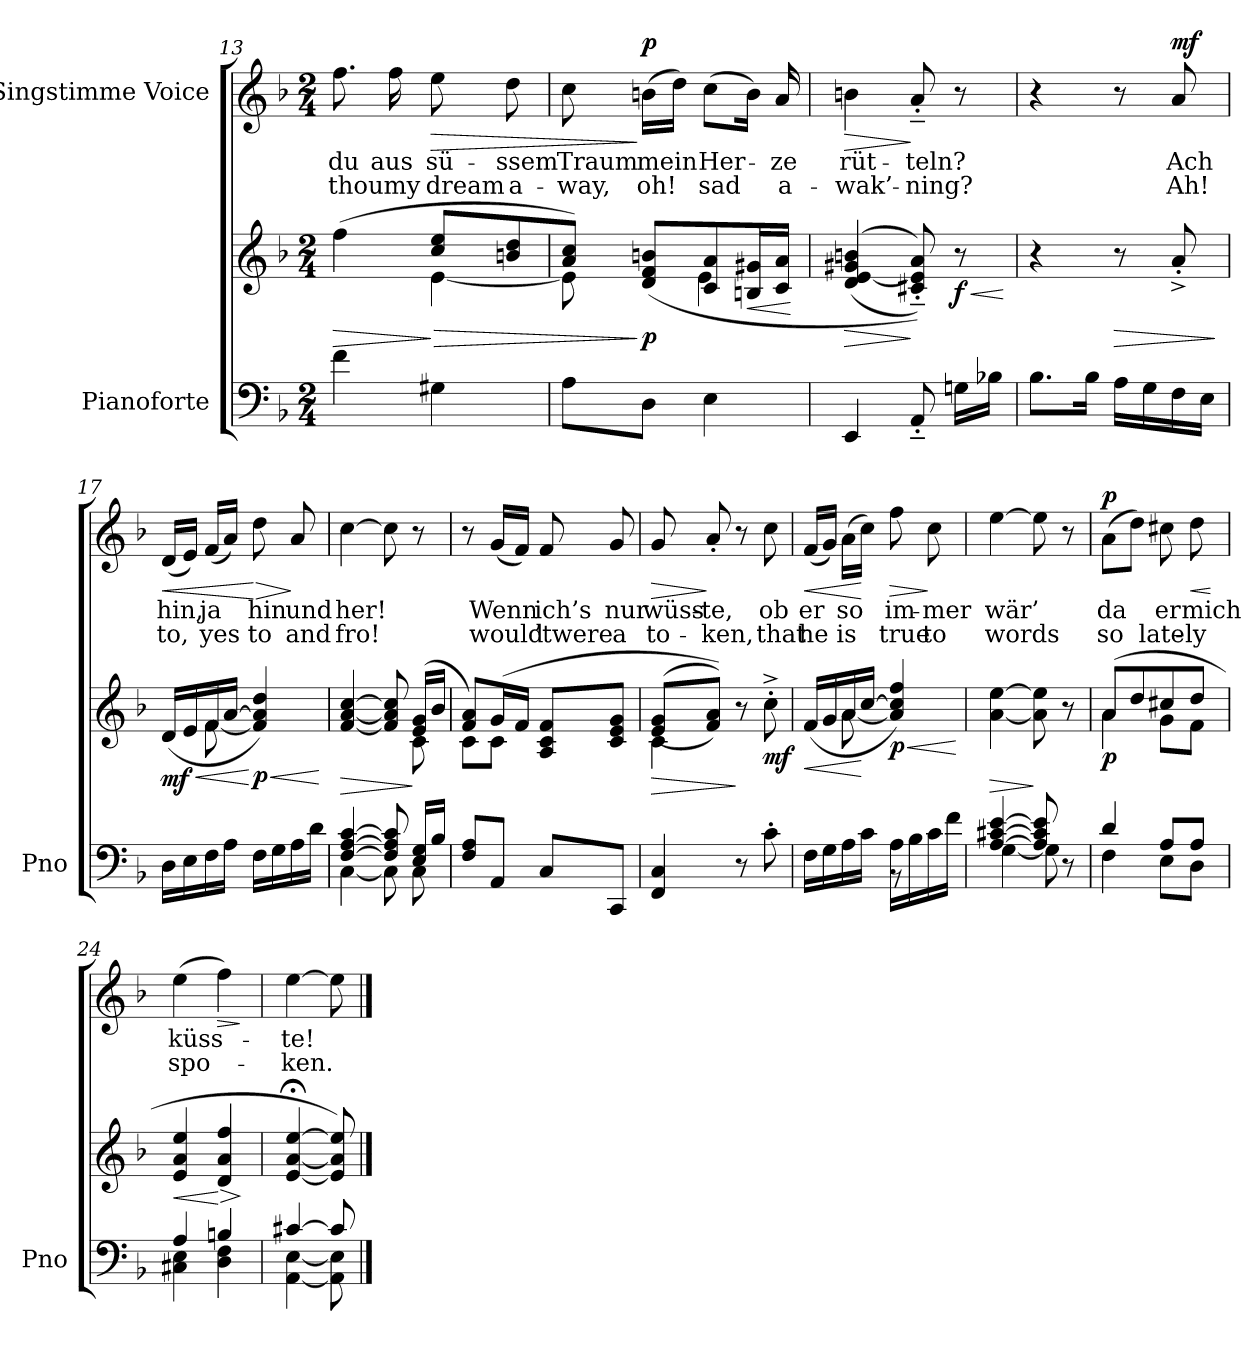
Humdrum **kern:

**kern	**kern	**dynam	**kern	**text	**text	**dynam
*part2	*part2	*part2	*part1	*part1	*part1	*part1
*staff3	*staff2	*staff2/3	*staff1	*staff1	*staff1	*staff1
*I"Pianoforte	*	*	*I"Singstimme Voice	*	*	*
*I'Pno	*	*	*	*	*	*
*clefF4	*clefG2	*	*clefG2	*	*	*
*k[b-]	*k[b-]	*	*k[b-]	*	*	*
*M2/4	*M2/4	*	*M2/4	*	*	*
=13	=13	=13	=13	=13	=13	=13
!	!	!LO:HP:b	!	!LO:LY:b	!LO:LY:b	!
*	*^	*	*	*	*	*
4f\	(4ff\	4ryy	>	8.ff\	du	thou	.
!	!	!	!	!	!LO:LY:b	!LO:LY:b	!
.	.	.	.	16ff\	aus	my	.
!	!	!	!LO:HP:n=1:b	!	!LO:LY:b	!LO:LY:b	!LO:HP:b
4G#X\	8cc/ 8ee/L	[4e\	] >	8ee\	sü-	dream	>
!	!	!	!	!	!LO:LY:b	!LO:LY:b	!
.	8bn/ 8dd/	.	.	8dd\	-ssem	a-	.
=14	=14	=14	=14	=14	=14	=14	=14
!	!	!	!	!	!LO:LY:b	!LO:LY:b	!
8A\L	8a/ 8cc/J)	8e\]	.	8cc\	Traum	-way,	.
!	!	!	!LO:DY:n=1:b	!	!LO:LY:b	!LO:LY:b	!LO:DY:n=1:a
8D\J	(8d/ 8f/ 8bn/L	8ryy	] p	(16bn\LL	mein	oh!	] p
.	.	.	.	16dd\JJ)	.	.	.
!	!	!	!	!	!LO:LY:b	!LO:LY:b	!
4E\	8c/ 8a/	4e\	.	(8cc\L	Her-	sad	.
!	!	!	!LO:HP:b	!	!	!	!
.	16Bn/ 16g#X/L	.	<	16b\Jk)	.	.	.
!	!	!	!	!	!LO:LY:b	!LO:LY:b	!
.	16c/ 16a/JJ	.	.	16a/	-ze	a-	.
*	*v	*v	*	*	*	*	*
.	.	[	.	.	.	.
=15	=15	=15	=15	=15	=15	=15
!	!	!LO:HP:b	!	!LO:LY:b	!LO:LY:b	!LO:HP:b
4EE/	(>(<4d/ [4e/ 4g#X/ 4bn/	>	4bn\	rüt-	-wak’-	>
!	!	!	!	!LO:LY:b	!LO:LY:b	!
8AA'~/	8c#X/'~ 8e/]'~ 8a/'~)))	]	8a'~/	-teln?	-ning?	]
!	!	!LO:HP:b	!	!	!	!
!	!	!LO:DY:n=1:b	!	!	!	!
16Gn\LL	8r	< f	8r	.	.	.
16B-X\JJ	.	.	.	.	.	.
.	.	[	.	.	.	.
!!LO:LB:g=z
=16	=16	=16	=16	=16	=16	=16
8.B-\L	4r	.	4r	.	.	.
16B-\Jk	.	.	.	.	.	.
!	!	!LO:HP:b	!	!	!	!
16A\LL	8r	>	8r	.	.	.
16G\	.	.	.	.	.	.
!	!	!	!	!LO:LY:b	!LO:LY:b	!LO:DY:a
16F\	8a'>^>/	.	8a/	Ach	Ah!	mf
16E\JJ	.	.	.	.	.	.
.	.	]	.	.	.	.
=17	=17	=17	=17	=17	=17	=17
!	!	!LO:HP:b	!	!LO:LY:b	!LO:LY:b	!LO:HP:b
*	*^	*	*	*	*	*
!	!	!	!LO:DY:n=1:b	!	!	!	!
16D\LL	(16d/LL	8ryy	< mf	(16d/LL	hin,	to,	<
16E\	16e/	.	.	16e/JJ)	.	.	.
!	!	!	!	!	!LO:LY:b	!LO:LY:b	!
16F\	16f/	[8f\	.	(16f/LL	ja	yes	.
16A\JJ	[16a/JJ	.	.	16a/JJ)	.	.	.
!	!	!	!LO:HP:n=1:b	!	!LO:LY:b	!LO:LY:b	!LO:HP:n=1:b
!	!	!	!LO:DY:n=2:b	!	!	!	!
16F\LL	4f/] 4a/] 4dd/)	4ryy	[ < p	8dd\	hin	to	[ >
16G\	.	.	.	.	.	.	.
!	!	!	!	!	!LO:LY:b	!LO:LY:b	!
16A\	.	.	.	8a/	und	and	]
16d\JJ	.	.	.	.	.	.	.
*	*v	*v	*	*	*	*	*
.	.	[	.	.	.	.
=18	=18	=18	=18	=18	=18	=18
*^	*	*	*	*	*	*
!	!	!	!LO:HP:b	!	!LO:LY:b	!LO:LY:b	!
*	*	*^	*	*	*	*	*
[<4F/ [4A/ [4c/	[4C\	[4f/ [4a/ [4cc/	4.ryy	>	[4cc\	her!	fro!	.
8F/] 8A/] 8c/]	8C\]	8f/] 8a/] 8cc/]	.	.	8cc\]	.	.	.
8C\	16E/ 16G/LL	(16e/ 16g/LL	8c\	]	8r	.	.	.
.	16B-/JJ	16b-/JJ	.	.	.	.	.	.
*v	*v	*	*	*	*	*	*	*
!!LO:LB:g=z
=19	=19	=19	=19	=19	=19	=19	=19
8F/ 8A/L	8f/ 8a/L)	8c\L	.	8r	.	.	.
!	!	!	!	!	!LO:LY:b	!LO:LY:b	!
8AA/J	(16g/L	8c\J	.	(16g/LL	Wenn	would	.
.	16f/JJ	.	.	16f/JJ)	.	.	.
!	!	!	!	!	!LO:LY:b	!LO:LY:b	!
8C/L	8A/ 8c/ 8f/L	4ryy	.	8f/	ich’s	’twere	.
!	!	!	!	!	!LO:LY:b	!LO:LY:b	!
8CC/J	8c/ 8e/ 8g/J	.	.	8g/	nur	a	.
=20	=20	=20	=20	=20	=20	=20	=20
!	!	!	!LO:HP:b	!	!LO:LY:b	!LO:LY:b	!LO:HP:b
4FF/ 4C/	((>8e/ 8g/L	4c\	>	8g/	wüss-	to-	>
!	!	!	!	!	!LO:LY:b	!LO:LY:b	!
.	8f/ 8a/J)))	.	.	8a'>/	-te,	-ken,	]
8r	8r	4ryy	]	8r	.	.	.
!	!	!	!LO:DY:b	!	!LO:LY:b	!LO:LY:b	!
8c'\	8cc'^<\	.	mf	8cc\	ob	that	.
=21	=21	=21	=21	=21	=21	=21	=21
*^	*	*	*	*	*	*	*
!	!	!	!	!LO:HP:b	!	!LO:LY:b	!LO:LY:b	!LO:HP:b
16F\LL	4ryy	(16f/LL	8ryy	<	(16f/LL	er	he	<
16G\	.	16g/	.	.	16g/JJ)	.	.	.
!	!	!	!	!	!	!LO:LY:b	!LO:LY:b	!
16A\	.	16a/	[8a\	.	(16a\LL	so	is	.
16c\JJ	.	[16cc/JJ	.	[	16cc\JJ)	.	.	[
!	!	!	!	!LO:HP:b	!	!LO:LY:b	!LO:LY:b	!LO:HP:b
!	!	!	!	!LO:DY:n=1:b	!	!	!	!
16A\LL	8r	4a/] 4cc/] 4ff/)	4ryy	< p	8ff\	im-	true	>
16B-\	.	.	.	.	.	.	.	.
!	!	!	!	!	!	!LO:LY:b	!LO:LY:b	!
16c\	8ryy	.	.	.	8cc\	-mer	to	]
16f\JJ	.	.	.	.	.	.	.	.
*v	*v	*	*	*	*	*	*	*
*	*v	*v	*	*	*	*	*
.	.	[	.	.	.	.
!!LO:LB:g=z
=22	=22	=22	=22	=22	=22	=22
*^	*	*	*	*	*	*
!	!	!	!LO:HP:b	!	!LO:LY:b	!LO:LY:b	!
[4A/ [4c#X/ [4e/	[4G\	[4a\ [4ee\	>	[4ee\	wär’	words	.
8A/] 8c#/] 8e/]	8G\]	8a\] 8ee\]	]	8ee\]	.	.	.
8r	8ryy	8r	.	8r	.	.	.
=23	=23	=23	=23	=23	=23	=23	=23
*	*	*^	*	*	*	*	*
!	!	!	!	!LO:DY:b	!	!LO:LY:b	!LO:LY:b	!LO:DY:a
4d/	4F\	(8a/L	4a\	p	(8a\L	da	so	p
.	.	8dd/	.	.	8dd\J)	.	.	.
!	!	!	!	!	!	!LO:LY:b	!LO:LY:b	!
8A/L	8E\L	8cc#X/	8g\L	.	8cc#X\	er	late-	.
!	!	!	!	!	!	!LO:LY:b	!LO:LY:b	!LO:HP:b
8A/J	8D\J	8dd/J	8f\J	.	8dd\	mich	-ly	<
*v	*v	*	*	*	*	*	*	*
*	*v	*v	*	*	*	*	*
.	.	.	.	.	.	[
=24	=24	=24	=24	=24	=24	=24
*^	*	*	*	*	*	*
!	!	!	!LO:HP:b	!	!LO:LY:b	!LO:LY:b	!
4A/	4C#X\ 4E\	4e/ 4a/ 4ee/	<	(4ee\	küss-	spo-	.
!	!	!	!LO:HP:n=1:b	!	!	!	!LO:HP:b
4Bn/	4D\ 4F\	4d/ 4a/ 4ff/	[ >	4ff\)	.	.	>
*v	*v	*	*	*	*	*	*
.	.	]	.	.	.	]
=25	=25	=25	=25	=25	=25	=25
*^	*	*	*	*	*	*
!	!	!	!	!	!LO:LY:b	!LO:LY:b	!
[4c#X/	[4AA\ [>4E\	[4e/;< [4a/;< [4ee/;<	.	[4ee\	-te!	-ken.	.
8c#/]	8AA\] 8E\]	8e/] 8a/] 8ee/])	.	8ee\]	.	.	.
*v	*v	*	*	*	*	*	*
==	==	==	==	==	==	==
*-	*-	*-	*-	*-	*-	*-
